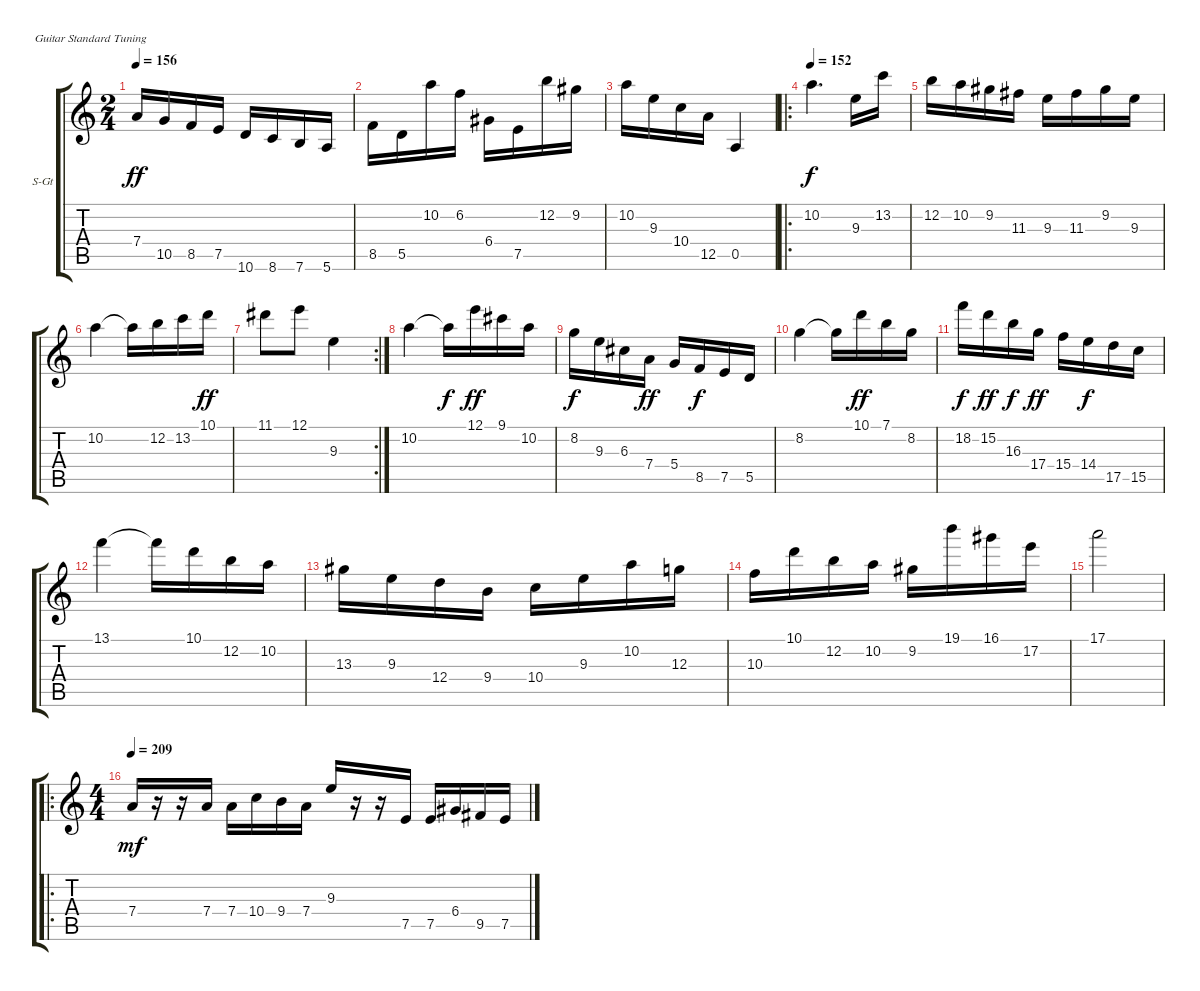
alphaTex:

\defaultSystemsLayout 4
\bracketExtendMode groupsimilarinstruments
\firstSystemTrackNameOrientation horizontal
\otherSystemsTrackNameOrientation horizontal
\track ("Main Guitar" "S-Gt") {instrument acousticguitarsteel}
\staff {score tabs}
\tuning (E4 B3 G3 D3 A2 E2)
\ts (2 4)
\tempo 156
\clef g2
\ks c
7.4.16{dy ff} 10.5.16 8.5.16 7.5.16 10.6.16 8.6.16 7.6.16 5.6.16 |
8.5.16 5.5.16 10.2.16 6.2.16 6.4.16 7.5.16 12.2.16 9.2.16 |
10.2.16 9.3.16 10.4.16 12.5.16 0.5.4 |
\ro
\tempo 152
10.2.4{d dy f} 9.3.16 13.2.16 |
12.2.16 10.2.16 9.2.16 11.3.16 9.3.16 11.3.16 9.2.16 9.3.16 |
10.2.4 10.2{t}.16 12.2.16 13.2.16 10.1.16{dy ff} |
\rc 2
11.1.8 12.1.8 9.3.4 |
10.2.4 10.2{t}.16{dy f} 12.1.16{dy ff} 9.1.16 10.2.16 |
8.2.16{dy f} 9.3.16 6.3.16 7.4.16{dy ff} 5.4.16 8.5.16{dy f} 7.5.16 5.5.16 |
8.2.4 8.2{t}.16 10.1.16{dy ff} 7.1.16 8.2.16 |
18.2.16{dy f} 15.2.16{dy ff} 16.3.16{dy f} 17.4.16{dy ff} 15.4.16 14.4.16{dy f} 17.5.16 15.5.16 |
13.1.4 13.1{t}.16 10.1.16 12.2.16 10.2.16 |
13.3.16 9.3.16 12.4.16 9.4.16 10.4.16 9.3.16 10.2.16 12.3.16 |
10.3.16 10.1.16 12.2.16 10.2.16 9.2.16 19.1.16 16.1.16 17.2.16 |
17.1.2 |
\ro
\ts (4 4)
\tempo 209
7.4.16{dy mf} r.16 r.16 7.4.16 7.4.16 10.4.16 9.4.16 7.4.16 9.3.16 r.16 r.16 7.5.16 7.5.16 6.4.16 9.5.16 7.5.16
